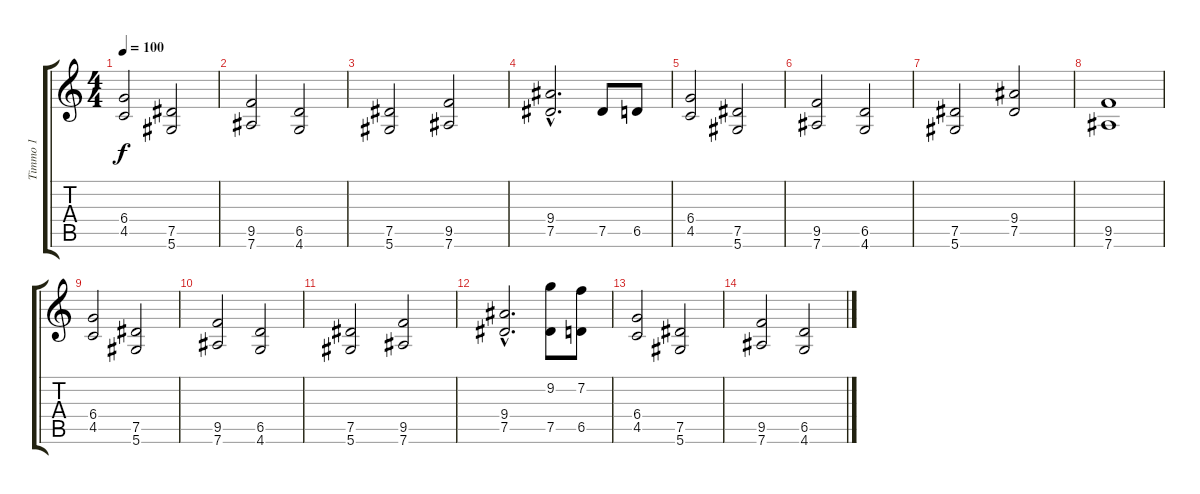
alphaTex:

\track ("Timmo 1" "Timmo 1") {instrument distortionguitar}
\staff {score tabs}
\tuning (Eb4 Bb3 Gb3 Db3 Ab2 Eb2) {hide}
\ts (4 4)
\tempo 100
\clef g2
\ks c
(6.4 4.5).2{dy f} (7.5 5.6).2 |
(9.5 7.6).2 (6.5 4.6).2 |
(7.5 5.6).2 (9.5 7.6).2 |
(9.4{hac} 7.5{hac}).2{d} 7.5.8 6.5.8 |
(6.4 4.5).2 (7.5 5.6).2 |
(9.5 7.6).2 (6.5 4.6).2 |
(7.5 5.6).2 (9.4 7.5).2 |
(9.5 7.6).1{volume 12} |
(6.4 4.5).2 (7.5 5.6).2{volume 10} |
(9.5 7.6).2 (6.5 4.6).2{volume 9} |
(7.5 5.6).2 (9.5 7.6).2{volume 7} |
(9.4{hac} 7.5{hac}).2{d} (9.2 7.5).8{volume 5} (7.2 6.5).8 |
(6.4 4.5).2 (7.5 5.6).2 |
(9.5 7.6).2 (6.5 4.6).2
